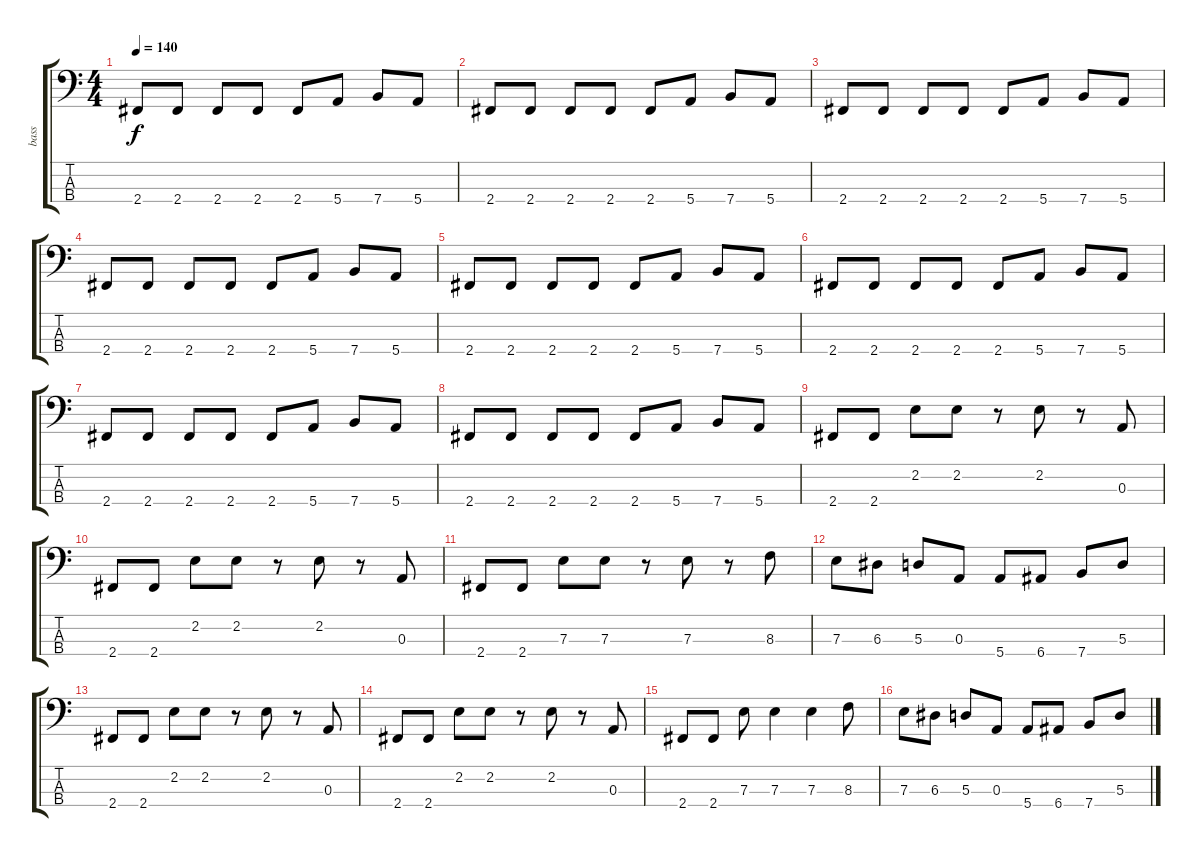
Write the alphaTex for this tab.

\track ("bass" "bass") {instrument electricbasspick}
\staff {score tabs}
\tuning (G2 D2 A1 E1) {hide}
\ts (4 4)
\tempo 140
\clef f4
\ks c
2.4.8{dy f} 2.4.8 2.4.8 2.4.8 2.4.8 5.4.8 7.4.8 5.4.8 |
2.4.8 2.4.8 2.4.8 2.4.8 2.4.8 5.4.8 7.4.8 5.4.8 |
2.4.8 2.4.8 2.4.8 2.4.8 2.4.8 5.4.8 7.4.8 5.4.8 |
2.4.8 2.4.8 2.4.8 2.4.8 2.4.8 5.4.8 7.4.8 5.4.8 |
2.4.8 2.4.8 2.4.8 2.4.8 2.4.8 5.4.8 7.4.8 5.4.8 |
2.4.8 2.4.8 2.4.8 2.4.8 2.4.8 5.4.8 7.4.8 5.4.8 |
2.4.8 2.4.8 2.4.8 2.4.8 2.4.8 5.4.8 7.4.8 5.4.8 |
2.4.8 2.4.8 2.4.8 2.4.8 2.4.8 5.4.8 7.4.8 5.4.8 |
2.4.8 2.4.8 2.2.8 2.2.8 r.8 2.2.8 r.8 0.3.8 |
2.4.8 2.4.8 2.2.8 2.2.8 r.8 2.2.8 r.8 0.3.8 |
2.4.8 2.4.8 7.3.8 7.3.8 r.8 7.3.8 r.8 8.3.8 |
7.3.8 6.3.8 5.3.8 0.3.8 5.4.8 6.4.8 7.4.8 5.3.8 |
2.4.8 2.4.8 2.2.8 2.2.8 r.8 2.2.8 r.8 0.3.8 |
2.4.8 2.4.8 2.2.8 2.2.8 r.8 2.2.8 r.8 0.3.8 |
2.4.8 2.4.8 7.3.8 7.3.4 7.3.4 8.3.8 |
7.3.8 6.3.8 5.3.8 0.3.8 5.4.8 6.4.8 7.4.8 5.3.8
